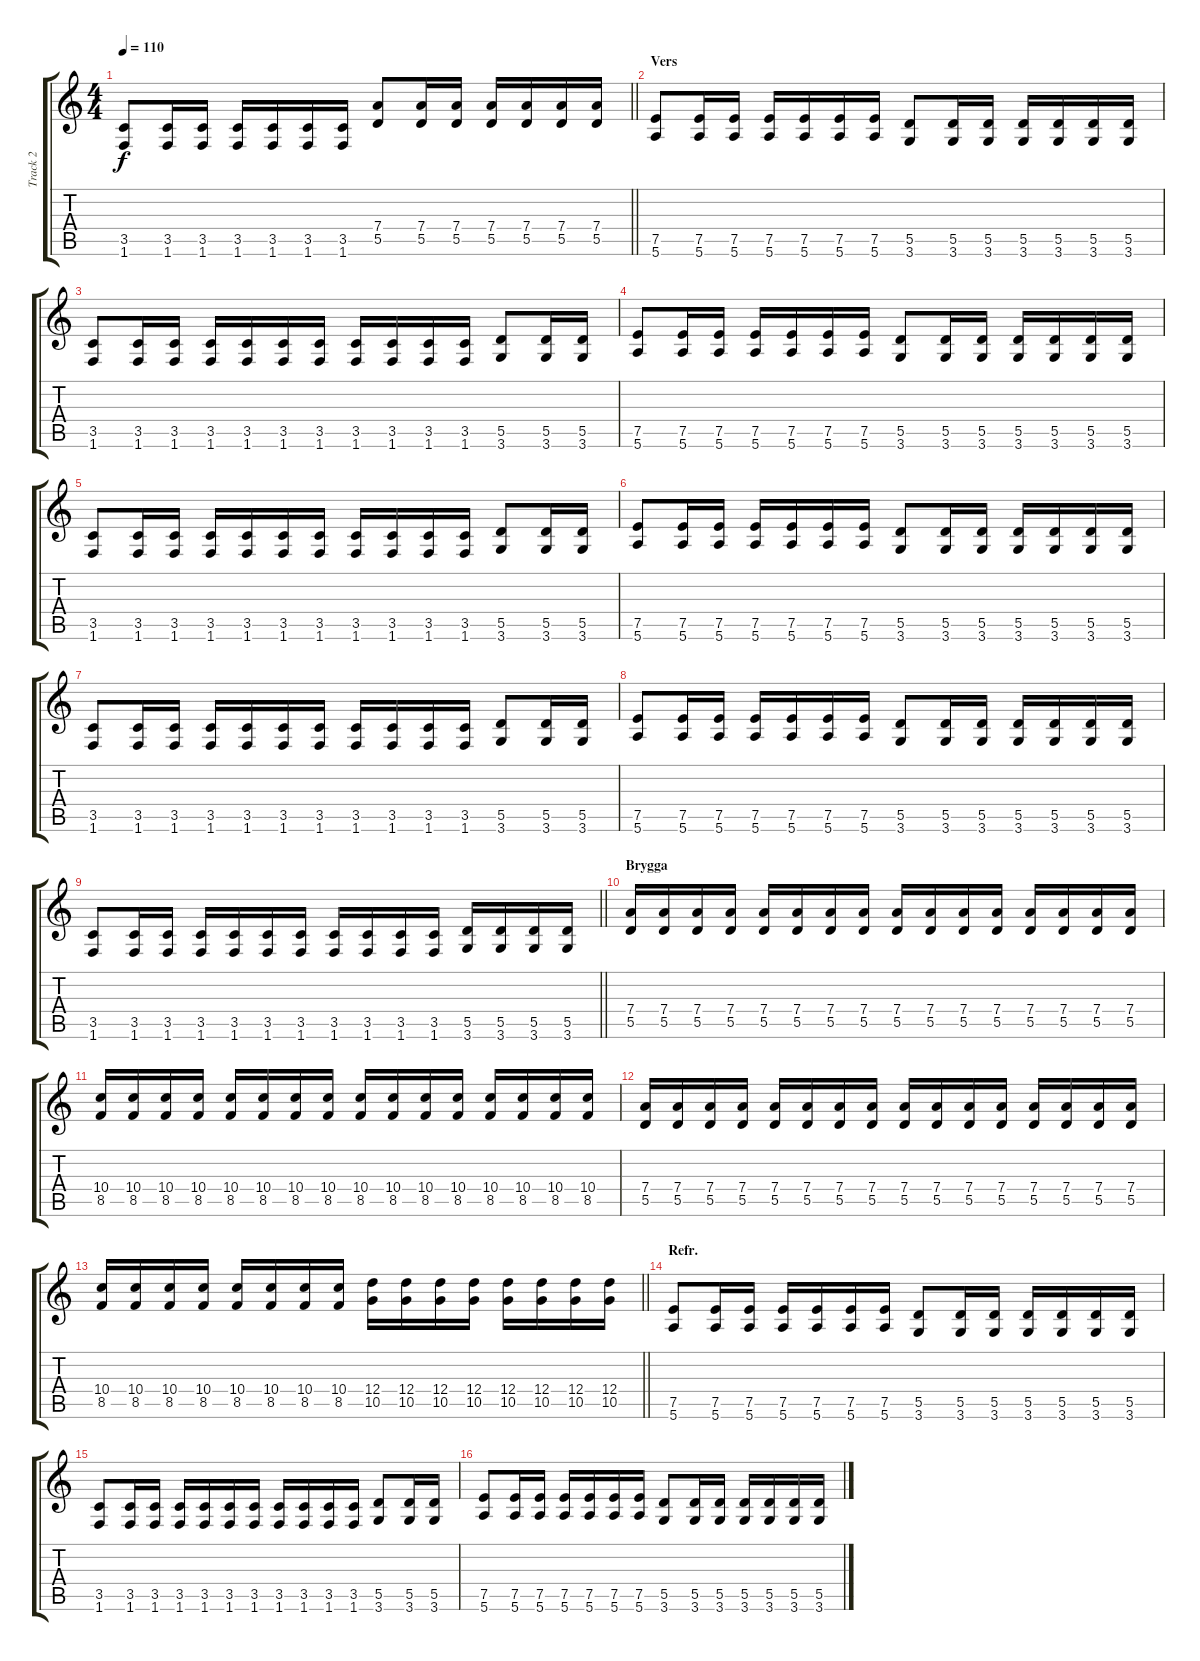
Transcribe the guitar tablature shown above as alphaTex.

\track ("Track 2" "Track 2") {instrument distortionguitar}
\staff {score tabs}
\tuning (E4 B3 G3 D3 A2 E2) {hide}
\ts (4 4)
\tempo 110
\clef g2
\barLineRight lightlight
\ks c
(3.5 1.6).8{dy f} (3.5 1.6).16 (3.5 1.6).16 (3.5 1.6).16 (3.5 1.6).16 (3.5 1.6).16 (3.5 1.6).16 (7.4 5.5).8 (7.4 5.5).16 (7.4 5.5).16 (7.4 5.5).16 (7.4 5.5).16 (7.4 5.5).16 (7.4 5.5).16 |
\section ("" "Vers")
(7.5 5.6).8 (7.5 5.6).16 (7.5 5.6).16 (7.5 5.6).16 (7.5 5.6).16 (7.5 5.6).16 (7.5 5.6).16 (5.5 3.6).8 (5.5 3.6).16 (5.5 3.6).16 (5.5 3.6).16 (5.5 3.6).16 (5.5 3.6).16 (5.5 3.6).16 |
(3.5 1.6).8 (3.5 1.6).16 (3.5 1.6).16 (3.5 1.6).16 (3.5 1.6).16 (3.5 1.6).16 (3.5 1.6).16 (3.5 1.6).16 (3.5 1.6).16 (3.5 1.6).16 (3.5 1.6).16 (5.5 3.6).8 (5.5 3.6).16 (5.5 3.6).16 |
(7.5 5.6).8 (7.5 5.6).16 (7.5 5.6).16 (7.5 5.6).16 (7.5 5.6).16 (7.5 5.6).16 (7.5 5.6).16 (5.5 3.6).8 (5.5 3.6).16 (5.5 3.6).16 (5.5 3.6).16 (5.5 3.6).16 (5.5 3.6).16 (5.5 3.6).16 |
(3.5 1.6).8 (3.5 1.6).16 (3.5 1.6).16 (3.5 1.6).16 (3.5 1.6).16 (3.5 1.6).16 (3.5 1.6).16 (3.5 1.6).16 (3.5 1.6).16 (3.5 1.6).16 (3.5 1.6).16 (5.5 3.6).8 (5.5 3.6).16 (5.5 3.6).16 |
(7.5 5.6).8 (7.5 5.6).16 (7.5 5.6).16 (7.5 5.6).16 (7.5 5.6).16 (7.5 5.6).16 (7.5 5.6).16 (5.5 3.6).8 (5.5 3.6).16 (5.5 3.6).16 (5.5 3.6).16 (5.5 3.6).16 (5.5 3.6).16 (5.5 3.6).16 |
(3.5 1.6).8 (3.5 1.6).16 (3.5 1.6).16 (3.5 1.6).16 (3.5 1.6).16 (3.5 1.6).16 (3.5 1.6).16 (3.5 1.6).16 (3.5 1.6).16 (3.5 1.6).16 (3.5 1.6).16 (5.5 3.6).8 (5.5 3.6).16 (5.5 3.6).16 |
(7.5 5.6).8 (7.5 5.6).16 (7.5 5.6).16 (7.5 5.6).16 (7.5 5.6).16 (7.5 5.6).16 (7.5 5.6).16 (5.5 3.6).8 (5.5 3.6).16 (5.5 3.6).16 (5.5 3.6).16 (5.5 3.6).16 (5.5 3.6).16 (5.5 3.6).16 |
\barLineRight lightlight
(3.5 1.6).8 (3.5 1.6).16 (3.5 1.6).16 (3.5 1.6).16 (3.5 1.6).16 (3.5 1.6).16 (3.5 1.6).16 (3.5 1.6).16 (3.5 1.6).16 (3.5 1.6).16 (3.5 1.6).16 (5.5 3.6).16 (5.5 3.6).16 (5.5 3.6).16 (5.5 3.6).16 |
\section ("" "Brygga")
(7.4 5.5).16 (7.4 5.5).16 (7.4 5.5).16 (7.4 5.5).16 (7.4 5.5).16 (7.4 5.5).16 (7.4 5.5).16 (7.4 5.5).16 (7.4 5.5).16 (7.4 5.5).16 (7.4 5.5).16 (7.4 5.5).16 (7.4 5.5).16 (7.4 5.5).16 (7.4 5.5).16 (7.4 5.5).16 |
(10.4 8.5).16 (10.4 8.5).16 (10.4 8.5).16 (10.4 8.5).16 (10.4 8.5).16 (10.4 8.5).16 (10.4 8.5).16 (10.4 8.5).16 (10.4 8.5).16 (10.4 8.5).16 (10.4 8.5).16 (10.4 8.5).16 (10.4 8.5).16 (10.4 8.5).16 (10.4 8.5).16 (10.4 8.5).16 |
(7.4 5.5).16 (7.4 5.5).16 (7.4 5.5).16 (7.4 5.5).16 (7.4 5.5).16 (7.4 5.5).16 (7.4 5.5).16 (7.4 5.5).16 (7.4 5.5).16 (7.4 5.5).16 (7.4 5.5).16 (7.4 5.5).16 (7.4 5.5).16 (7.4 5.5).16 (7.4 5.5).16 (7.4 5.5).16 |
\barLineRight lightlight
(10.4 8.5).16 (10.4 8.5).16 (10.4 8.5).16 (10.4 8.5).16 (10.4 8.5).16 (10.4 8.5).16 (10.4 8.5).16 (10.4 8.5).16 (12.4 10.5).16 (12.4 10.5).16 (12.4 10.5).16 (12.4 10.5).16 (12.4 10.5).16 (12.4 10.5).16 (12.4 10.5).16 (12.4 10.5).16 |
\section ("" "Refr.")
(7.5 5.6).8 (7.5 5.6).16 (7.5 5.6).16 (7.5 5.6).16 (7.5 5.6).16 (7.5 5.6).16 (7.5 5.6).16 (5.5 3.6).8 (5.5 3.6).16 (5.5 3.6).16 (5.5 3.6).16 (5.5 3.6).16 (5.5 3.6).16 (5.5 3.6).16 |
(3.5 1.6).8 (3.5 1.6).16 (3.5 1.6).16 (3.5 1.6).16 (3.5 1.6).16 (3.5 1.6).16 (3.5 1.6).16 (3.5 1.6).16 (3.5 1.6).16 (3.5 1.6).16 (3.5 1.6).16 (5.5 3.6).8 (5.5 3.6).16 (5.5 3.6).16 |
(7.5 5.6).8 (7.5 5.6).16 (7.5 5.6).16 (7.5 5.6).16 (7.5 5.6).16 (7.5 5.6).16 (7.5 5.6).16 (5.5 3.6).8 (5.5 3.6).16 (5.5 3.6).16 (5.5 3.6).16 (5.5 3.6).16 (5.5 3.6).16 (5.5 3.6).16
